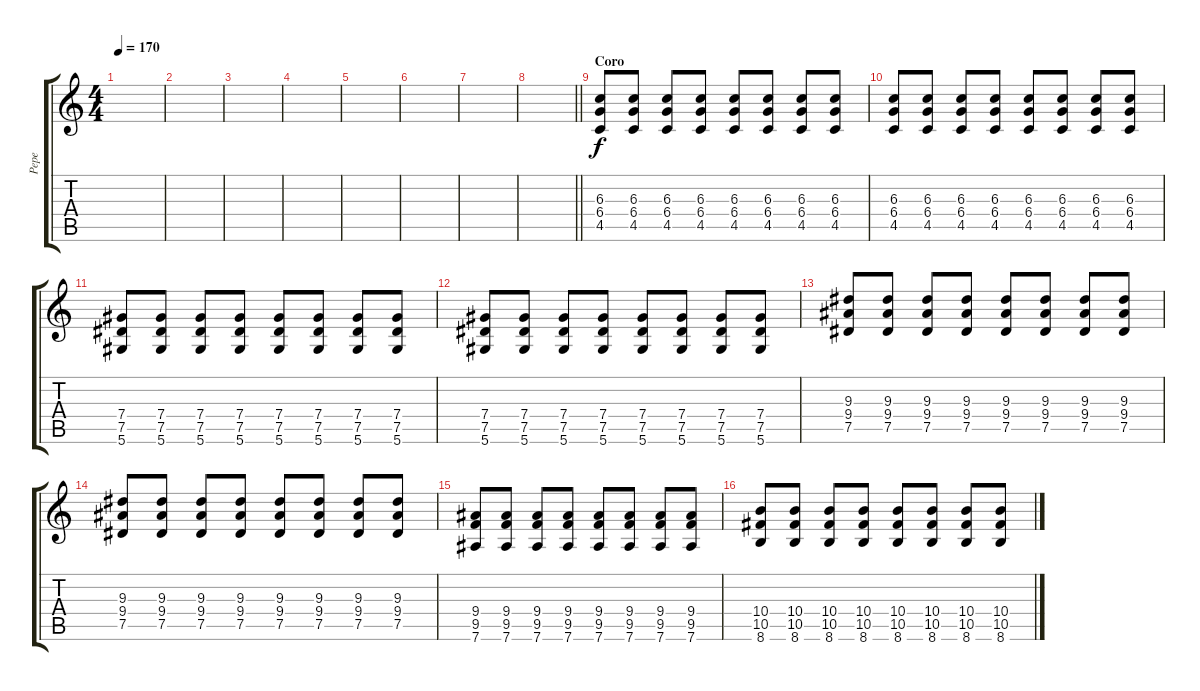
\track ("Pepe" "Pepe") {instrument overdrivenguitar}
\staff {score tabs}
\tuning (Eb4 Bb3 Gb3 Db3 Ab2 Eb2) {hide}
\ts (4 4)
\tempo 170
\clef g2
\ks c
|
|
|
|
|
|
|
\barLineRight lightlight
|
\section ("" "Coro")
(6.3 6.4 4.5).8{dy f instrument overdrivenguitar} (6.3 6.4 4.5).8 (6.3 6.4 4.5).8 (6.3 6.4 4.5).8 (6.3 6.4 4.5).8 (6.3 6.4 4.5).8 (6.3 6.4 4.5).8 (6.3 6.4 4.5).8 |
(6.3 6.4 4.5).8 (6.3 6.4 4.5).8 (6.3 6.4 4.5).8 (6.3 6.4 4.5).8 (6.3 6.4 4.5).8 (6.3 6.4 4.5).8 (6.3 6.4 4.5).8 (6.3 6.4 4.5).8 |
(7.4 7.5 5.6).8 (7.4 7.5 5.6).8 (7.4 7.5 5.6).8 (7.4 7.5 5.6).8 (7.4 7.5 5.6).8 (7.4 7.5 5.6).8 (7.4 7.5 5.6).8 (7.4 7.5 5.6).8 |
(7.4 7.5 5.6).8 (7.4 7.5 5.6).8 (7.4 7.5 5.6).8 (7.4 7.5 5.6).8 (7.4 7.5 5.6).8 (7.4 7.5 5.6).8 (7.4 7.5 5.6).8 (7.4 7.5 5.6).8 |
(9.3 9.4 7.5).8 (9.3 9.4 7.5).8 (9.3 9.4 7.5).8 (9.3 9.4 7.5).8 (9.3 9.4 7.5).8 (9.3 9.4 7.5).8 (9.3 9.4 7.5).8 (9.3 9.4 7.5).8 |
(9.3 9.4 7.5).8 (9.3 9.4 7.5).8 (9.3 9.4 7.5).8 (9.3 9.4 7.5).8 (9.3 9.4 7.5).8 (9.3 9.4 7.5).8 (9.3 9.4 7.5).8 (9.3 9.4 7.5).8 |
(9.4 9.5 7.6).8 (9.4 9.5 7.6).8 (9.4 9.5 7.6).8 (9.4 9.5 7.6).8 (9.4 9.5 7.6).8 (9.4 9.5 7.6).8 (9.4 9.5 7.6).8 (9.4 9.5 7.6).8 |
(10.4 10.5 8.6).8 (10.4 10.5 8.6).8 (10.4 10.5 8.6).8 (10.4 10.5 8.6).8 (10.4 10.5 8.6).8 (10.4 10.5 8.6).8 (10.4 10.5 8.6).8 (10.4 10.5 8.6).8
